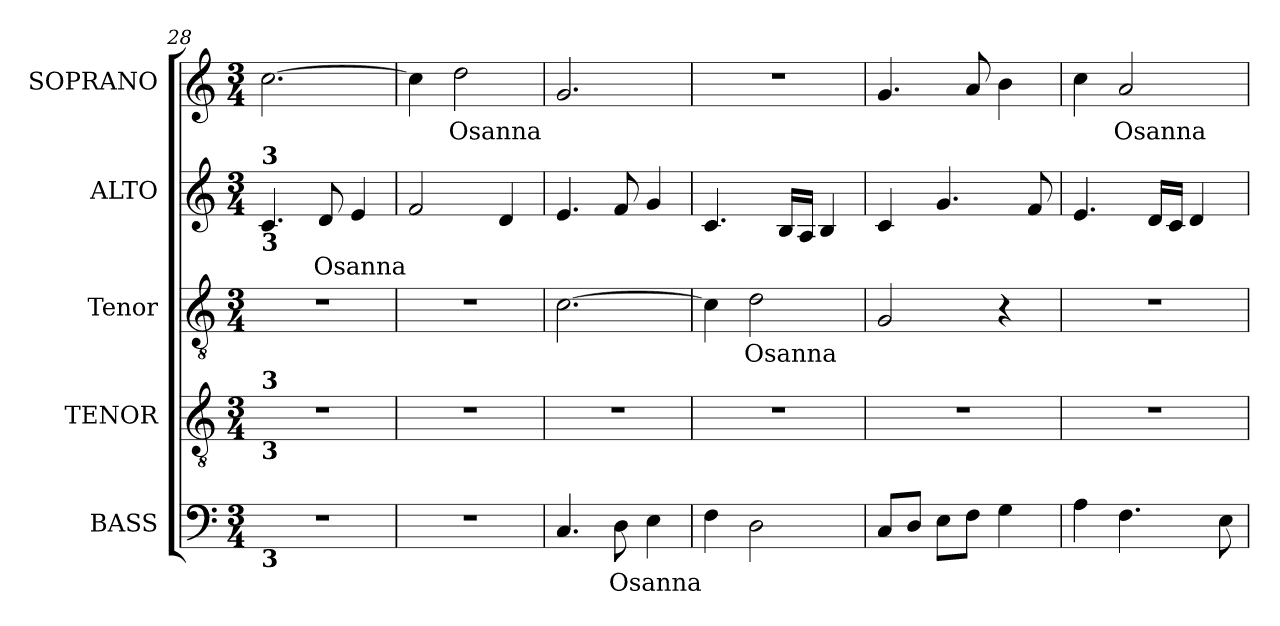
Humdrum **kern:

**kern	**text	**kern	**kern	**text	**kern	**text	**kern	**text
*part5	*part5	*part4	*part3	*part3	*part2	*part2	*part1	*part1
*staff5	*staff5	*staff4	*staff3	*staff3	*staff2	*staff2	*staff1	*staff1
*I"BASS	*	*I"TENOR	*I"Tenor	*	*I"ALTO	*	*I"SOPRANO	*
*I'B.	*	*I'T.	*I'T.	*	*I'A.	*	*I'S.	*
*clefF4	*	*clefGv2	*clefGv2	*	*clefG2	*	*clefG2	*
*	*	*ITrd7c12	*ITrd7c12	*	*	*	*	*
*k[]	*	*k[]	*k[]	*	*k[]	*	*k[]	*
*C:	*	*C:	*C:	*	*C:	*	*C:	*
*M3/4	*	*M3/4	*M3/4	*	*M3/4	*	*M3/4	*
=28	=28	=28	=28	=28	=28	=28	=28	=28
!	!	!	!	!	!LO:TX:b:B:t=3	!	!	!
!	!	!	!	!	!LO:TX:a:B:t=3	!	!	!
!	!	!LO:TX:a:B:t=3	!	!	!	!	!	!
!	!	!LO:TX:b:B:t=3	!	!	!	!	!	!
!LO:TX:b:B:t=3	!	!	!	!	!	!	!	!
!LO:N:vis=1	!	!LO:N:vis=1	!LO:N:vis=1	!	!	!	!	!
2.r	.	2.r	2.r	.	4.ci/	.	[2.cci\	.
!	!	!	!	!	!	!LO:LY:b:color=#000000	!	!
.	.	.	.	.	8di/	Osanna	.	.
.	.	.	.	.	4ei/	.	.	.
=29	=29	=29	=29	=29	=29	=29	=29	=29
!LO:N:vis=1	!	!LO:N:vis=1	!LO:N:vis=1	!	!	!	!	!
2.r	.	2.r	2.r	.	2fi/	.	4cci\]	.
!	!	!	!	!	!	!	!	!LO:LY:b:color=#000000
.	.	.	.	.	.	.	2ddi\	Osanna
.	.	.	.	.	4di/	.	.	.
!!LO:PB:g=z
=30	=30	=30	=30	=30	=30	=30	=30	=30
!	!	!LO:N:vis=1	!	!	!	!	!	!
4.Ci/	.	2.r	[2.Ci\	.	4.ei/	.	2.gi/	.
!	!LO:LY:b:color=#000000	!	!	!	!	!	!	!
8Di\	Osanna	.	.	.	8fi/	.	.	.
4Ei\	.	.	.	.	4gi/	.	.	.
=31	=31	=31	=31	=31	=31	=31	=31	=31
!	!	!LO:N:vis=1	!	!	!	!	!LO:N:vis=1	!
4Fi\	.	2.r	4Ci\]	.	4.ci/	.	2.r	.
!	!	!	!	!LO:LY:b:color=#000000	!	!	!	!
2Di\	.	.	2Di\	Osanna	.	.	.	.
.	.	.	.	.	16Bi/LL	.	.	.
.	.	.	.	.	16Ai/JJ	.	.	.
.	.	.	.	.	4Bi/	.	.	.
=32	=32	=32	=32	=32	=32	=32	=32	=32
!	!	!LO:N:vis=1	!	!	!	!	!	!
8Ci/L	.	2.r	2GGi/	.	4ci/	.	4.gi/	.
8Di/J	.	.	.	.	.	.	.	.
8Ei\L	.	.	.	.	4.gi/	.	.	.
8Fi\J	.	.	.	.	.	.	8ai/	.
4Gi\	.	.	4r	.	.	.	4bi\	.
.	.	.	.	.	8fi/	.	.	.
=33	=33	=33	=33	=33	=33	=33	=33	=33
!	!	!LO:N:vis=1	!LO:N:vis=1	!	!	!	!	!
4Ai\	.	2.r	2.r	.	4.ei/	.	4cci\	.
!	!	!	!	!	!	!	!	!LO:LY:b:color=#000000
4.Fi\	.	.	.	.	.	.	2ai/	Osanna
.	.	.	.	.	16di/LL	.	.	.
.	.	.	.	.	16ci/JJ	.	.	.
.	.	.	.	.	4di/	.	.	.
8Ei\	.	.	.	.	.	.	.	.
=	=	=	=	=	=	=	=	=
*-	*-	*-	*-	*-	*-	*-	*-	*-
